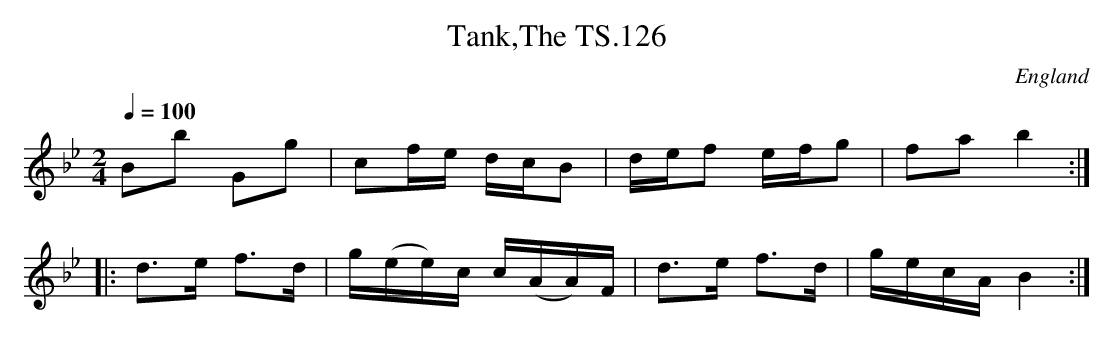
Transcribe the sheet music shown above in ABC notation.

X:1
T:Tank,The TS.126
M:2/4
L:1/16
Q:1/4=100
O:England
K:Bb major
B2b2 G2g2|c2fe dcB2|def2 efg2|f2a2b4:|!
|:d2>e2 f2>d2|g(ee)c c(AA)F|d2>e2 f2>d2|gecAB4:|]
